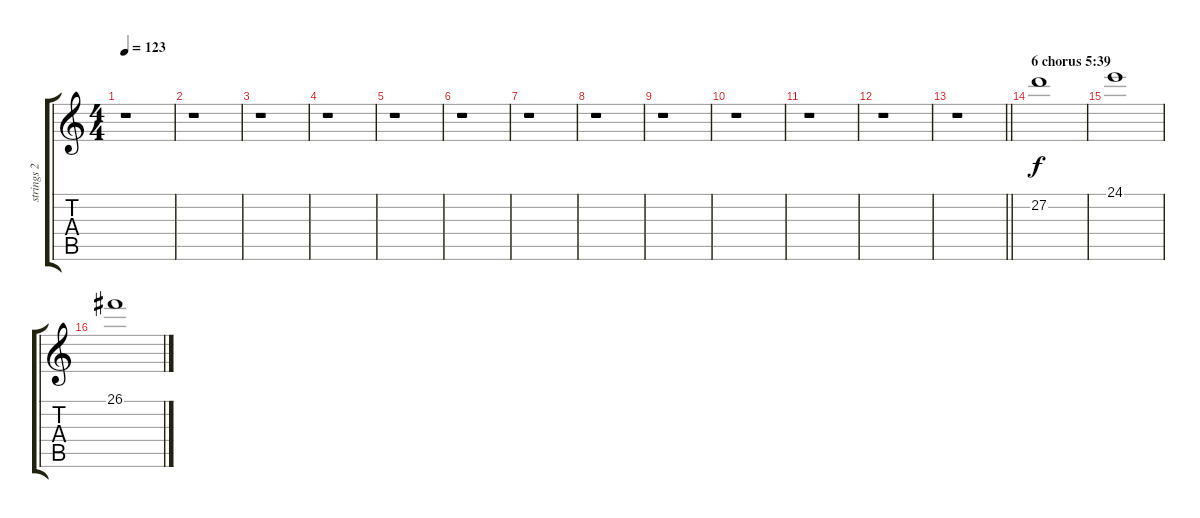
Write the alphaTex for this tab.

\track ("strings 2" "strings 2") {instrument stringensemble1}
\staff {score tabs}
\tuning (E4 B3 G3 D3 A2 E2) {hide}
\ts (4 4)
\tempo 123
\clef g2
\ks c
r.1{dy f} |
r.1 |
r.1 |
r.1 |
r.1 |
r.1 |
r.1 |
r.1 |
r.1 |
r.1 |
r.1 |
r.1 |
\barLineRight lightlight
r.1 |
\section ("" "6 chorus 5:39")
27.2.1 |
24.1.1 |
26.1.1
